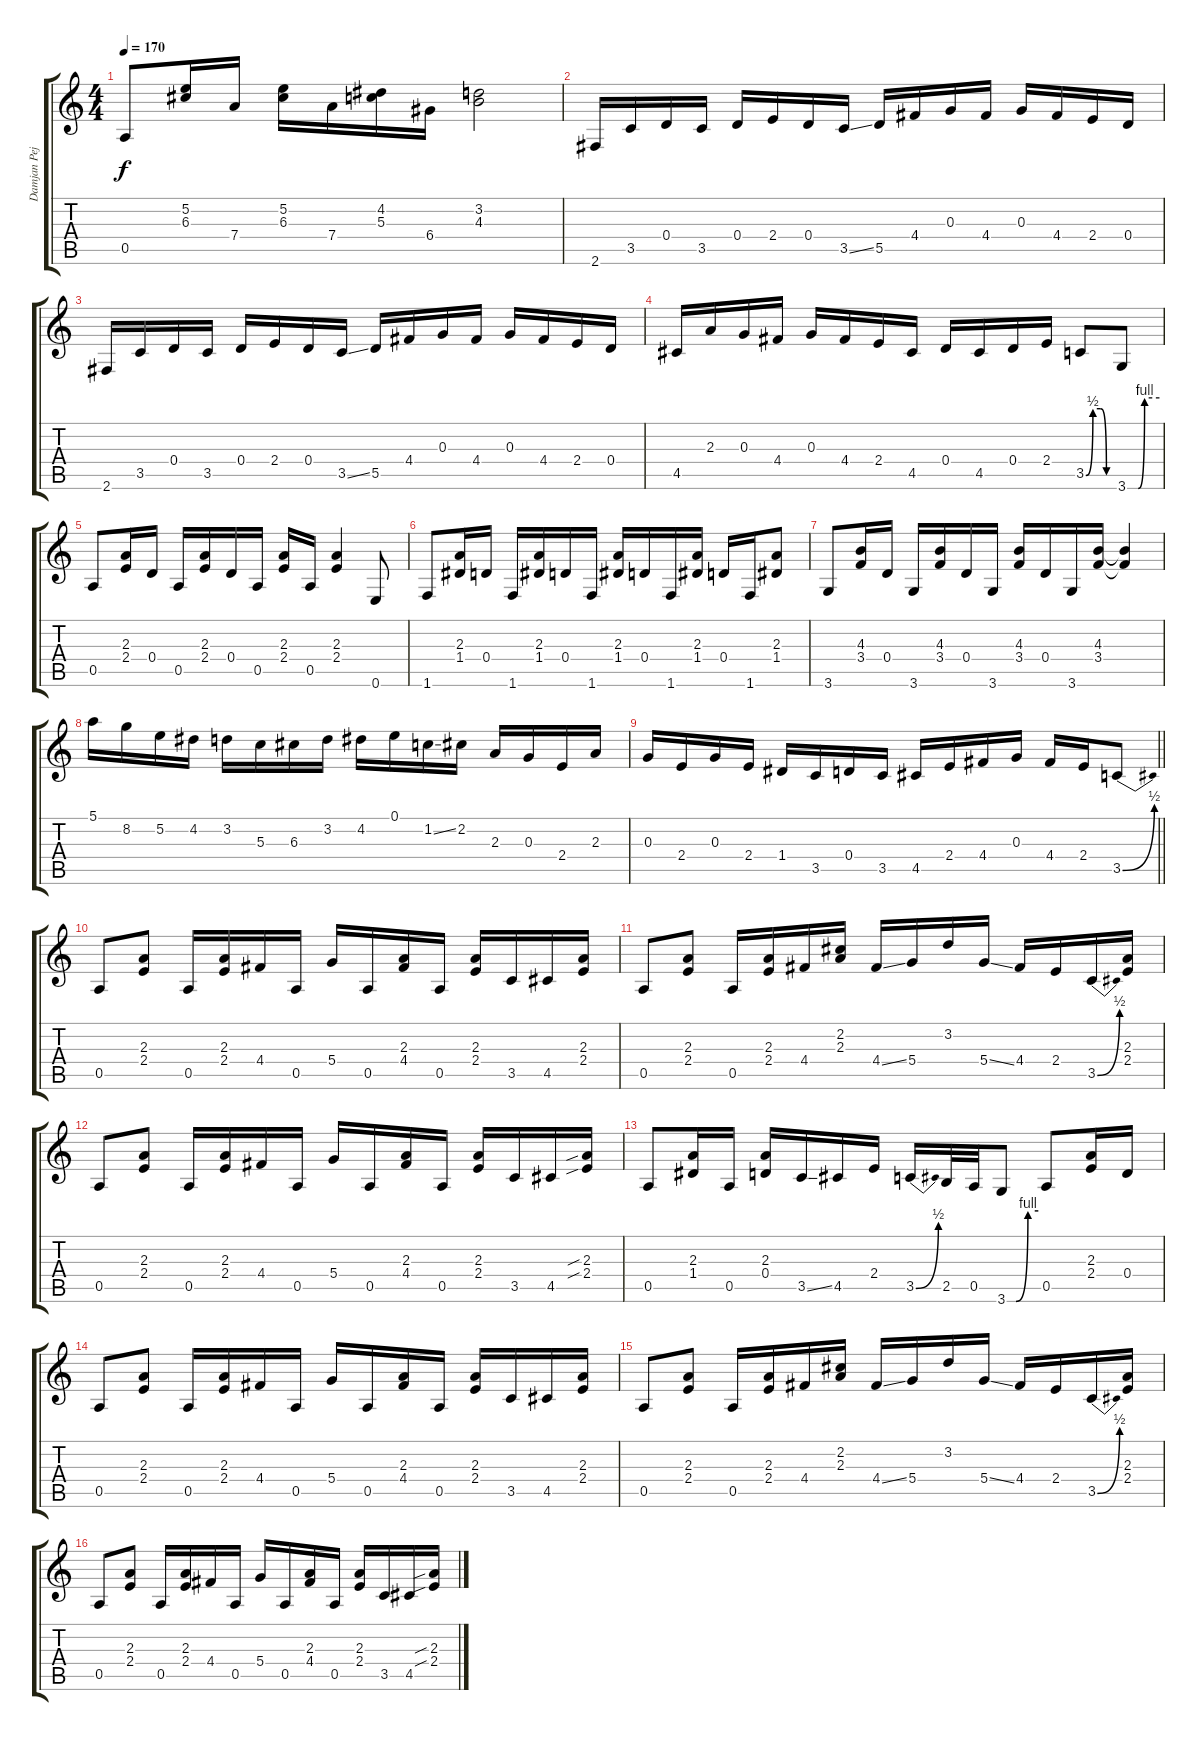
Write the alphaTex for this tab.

\track ("Damjan Pejcinoski" "Damjan Pej") {instrument acousticguitarsteel}
\staff {score tabs}
\tuning (E4 B3 G3 D3 A2 E2) {hide}
\ts (4 4)
\tempo 170
\clef g2
\ks c
0.5.8{dy f} (5.2 6.3).16 7.4.16 (5.2 6.3).16 7.4.16 (4.2 5.3).16 6.4.16 (3.2 4.3).2 |
2.6.16 3.5.16 0.4.16 3.5.16 0.4.16 2.4.16 0.4.16 3.5{ss}.16 5.5.16 4.4.16 0.3.16 4.4.16 0.3.16 4.4.16 2.4.16 0.4.16 |
2.6.16 3.5.16 0.4.16 3.5.16 0.4.16 2.4.16 0.4.16 3.5{ss}.16 5.5.16 4.4.16 0.3.16 4.4.16 0.3.16 4.4.16 2.4.16 0.4.16 |
4.5.16 2.3.16 0.3.16 4.4.16 0.3.16 4.4.16 2.4.16 4.5.16 0.4.16 4.5.16 0.4.16 2.4.16 3.5{be (custom 0 0 15 2 31 2 44 0 60 0)}.8 3.6{be (custom 0 0 20 0 32 4 60 4)}.8 |
0.5.8 (2.3 2.4).16 0.4.16 0.5.16 (2.3 2.4).16 0.4.16 0.5.16 (2.3 2.4).16 0.5.16 (2.3 2.4).4 0.6.8 |
1.6.8 (2.3 1.4).16 0.4.16 1.6.16 (2.3 1.4).16 0.4.16 1.6.16 (2.3 1.4).16 0.4.16 1.6.16 (2.3 1.4).16 0.4.16 1.6.16 (2.3 1.4).8 |
3.6.8 (4.3 3.4).16 0.4.16 3.6.16 (4.3 3.4).16 0.4.16 3.6.16 (4.3 3.4).16 0.4.16 3.6.16 (4.3 3.4).16 (4.3{t} 3.4{t}).4 |
5.1.16 8.2.16 5.2.16 4.2.16 3.2.16 5.3.16 6.3.16 3.2.16 4.2.16 0.1.16 1.2{ss}.16 2.2.16 2.3.16 0.3.16 2.4.16 2.3.16 |
\barLineRight lightlight
0.3.16 2.4.16 0.3.16 2.4.16 1.4.16 3.5.16 0.4.16 3.5.16 4.5.16 2.4.16 4.4.16 0.3.16 4.4.16 2.4.16 3.5{be (bend 0 0 60 2)}.8 |
0.5.8 (2.3 2.4).8 0.5.16 (2.3 2.4).16 4.4.16 0.5.16 5.4.16 0.5.16 (2.3 4.4).16 0.5.16 (2.3 2.4).16 3.5.16 4.5.16 (2.3 2.4).16 |
0.5.8 (2.3 2.4).8 0.5.16 (2.3 2.4).16 4.4.16 (2.2 2.3).16 4.4{ss}.16 5.4.16 3.2.16 5.4{ss}.16 4.4.16 2.4.16 3.5{be (bend 0 0 60 2)}.16 (2.3 2.4).16 |
0.5.8 (2.3 2.4).8 0.5.16 (2.3 2.4).16 4.4.16 0.5.16 5.4.16 0.5.16 (2.3 4.4).16 0.5.16 (2.3 2.4).16 3.5.16 4.5.16 (2.3{sib} 2.4{sib}).16 |
0.5.8 (2.3 1.4).16 0.5.16 (2.3 0.4).16 3.5{ss}.16 4.5.16 2.4.16 3.5{be (bend 0 0 60 2)}.16 2.5.32 0.5.32 3.6{be (custom 0 0 17 0 40 4 60 4)}.8 0.5.8 (2.3 2.4).16 0.4.16 |
0.5.8 (2.3 2.4).8 0.5.16 (2.3 2.4).16 4.4.16 0.5.16 5.4.16 0.5.16 (2.3 4.4).16 0.5.16 (2.3 2.4).16 3.5.16 4.5.16 (2.3 2.4).16 |
0.5.8 (2.3 2.4).8 0.5.16 (2.3 2.4).16 4.4.16 (2.2 2.3).16 4.4{ss}.16 5.4.16 3.2.16 5.4{ss}.16 4.4.16 2.4.16 3.5{be (bend 0 0 60 2)}.16 (2.3 2.4).16 |
0.5.8 (2.3 2.4).8 0.5.16 (2.3 2.4).16 4.4.16 0.5.16 5.4.16 0.5.16 (2.3 4.4).16 0.5.16 (2.3 2.4).16 3.5.16 4.5.16 (2.3{sib} 2.4{sib}).16
